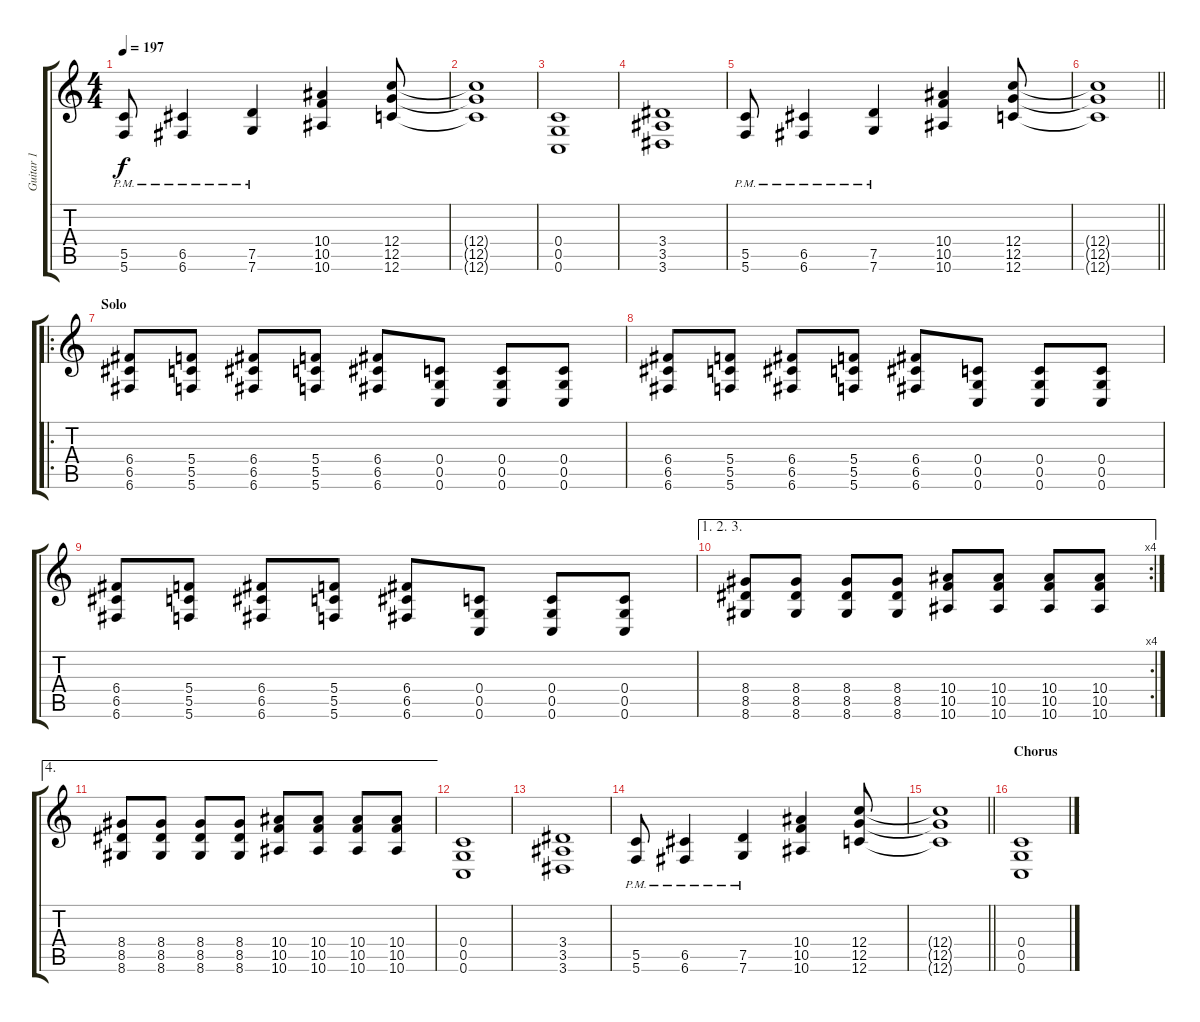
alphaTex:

\track ("Guitar 1" "Guitar 1") {instrument distortionguitar}
\staff {score tabs}
\tuning (D4 A3 F3 C3 G2 C2) {hide}
\ts (4 4)
\tempo 197
\clef g2
\ks c
(5.5{pm} 5.6{pm}).8{dy f} (6.5{pm} 6.6{pm}).4 (7.5{pm} 7.6{pm}).4 (10.4 10.5 10.6).4 (12.4 12.5 12.6).8 |
(12.4{t} 12.5{t} 12.6{t}).1 |
(0.4 0.5 0.6).1 |
(3.4 3.5 3.6).1 |
(5.5{pm} 5.6{pm}).8 (6.5{pm} 6.6{pm}).4 (7.5{pm} 7.6{pm}).4 (10.4 10.5 10.6).4 (12.4 12.5 12.6).8 |
\barLineRight lightlight
(12.4{t} 12.5{t} 12.6{t}).1 |
\ro
\section ("" "Solo")
(6.4 6.5 6.6).8{volume 13} (5.4 5.5 5.6).8 (6.4 6.5 6.6).8 (5.4 5.5 5.6).8 (6.4 6.5 6.6).8 (0.4 0.5 0.6).8 (0.4 0.5 0.6).8 (0.4 0.5 0.6).8 |
(6.4 6.5 6.6).8 (5.4 5.5 5.6).8 (6.4 6.5 6.6).8 (5.4 5.5 5.6).8 (6.4 6.5 6.6).8 (0.4 0.5 0.6).8 (0.4 0.5 0.6).8 (0.4 0.5 0.6).8 |
(6.4 6.5 6.6).8 (5.4 5.5 5.6).8 (6.4 6.5 6.6).8 (5.4 5.5 5.6).8 (6.4 6.5 6.6).8 (0.4 0.5 0.6).8 (0.4 0.5 0.6).8 (0.4 0.5 0.6).8 |
\ae (1 2 3)
\rc 4
(8.4 8.5 8.6).8 (8.4 8.5 8.6).8 (8.4 8.5 8.6).8 (8.4 8.5 8.6).8 (10.4 10.5 10.6).8 (10.4 10.5 10.6).8 (10.4 10.5 10.6).8 (10.4 10.5 10.6).8 |
\ae 4
(8.4 8.5 8.6).8 (8.4 8.5 8.6).8 (8.4 8.5 8.6).8 (8.4 8.5 8.6).8 (10.4 10.5 10.6).8 (10.4 10.5 10.6).8 (10.4 10.5 10.6).8 (10.4 10.5 10.6).8 |
(0.4 0.5 0.6).1{volume 16} |
(3.4 3.5 3.6).1 |
(5.5{pm} 5.6{pm}).8 (6.5{pm} 6.6{pm}).4 (7.5{pm} 7.6{pm}).4 (10.4 10.5 10.6).4 (12.4 12.5 12.6).8 |
\barLineRight lightlight
(12.4{t} 12.5{t} 12.6{t}).1 |
\section ("" "Chorus")
(0.4 0.5 0.6).1
